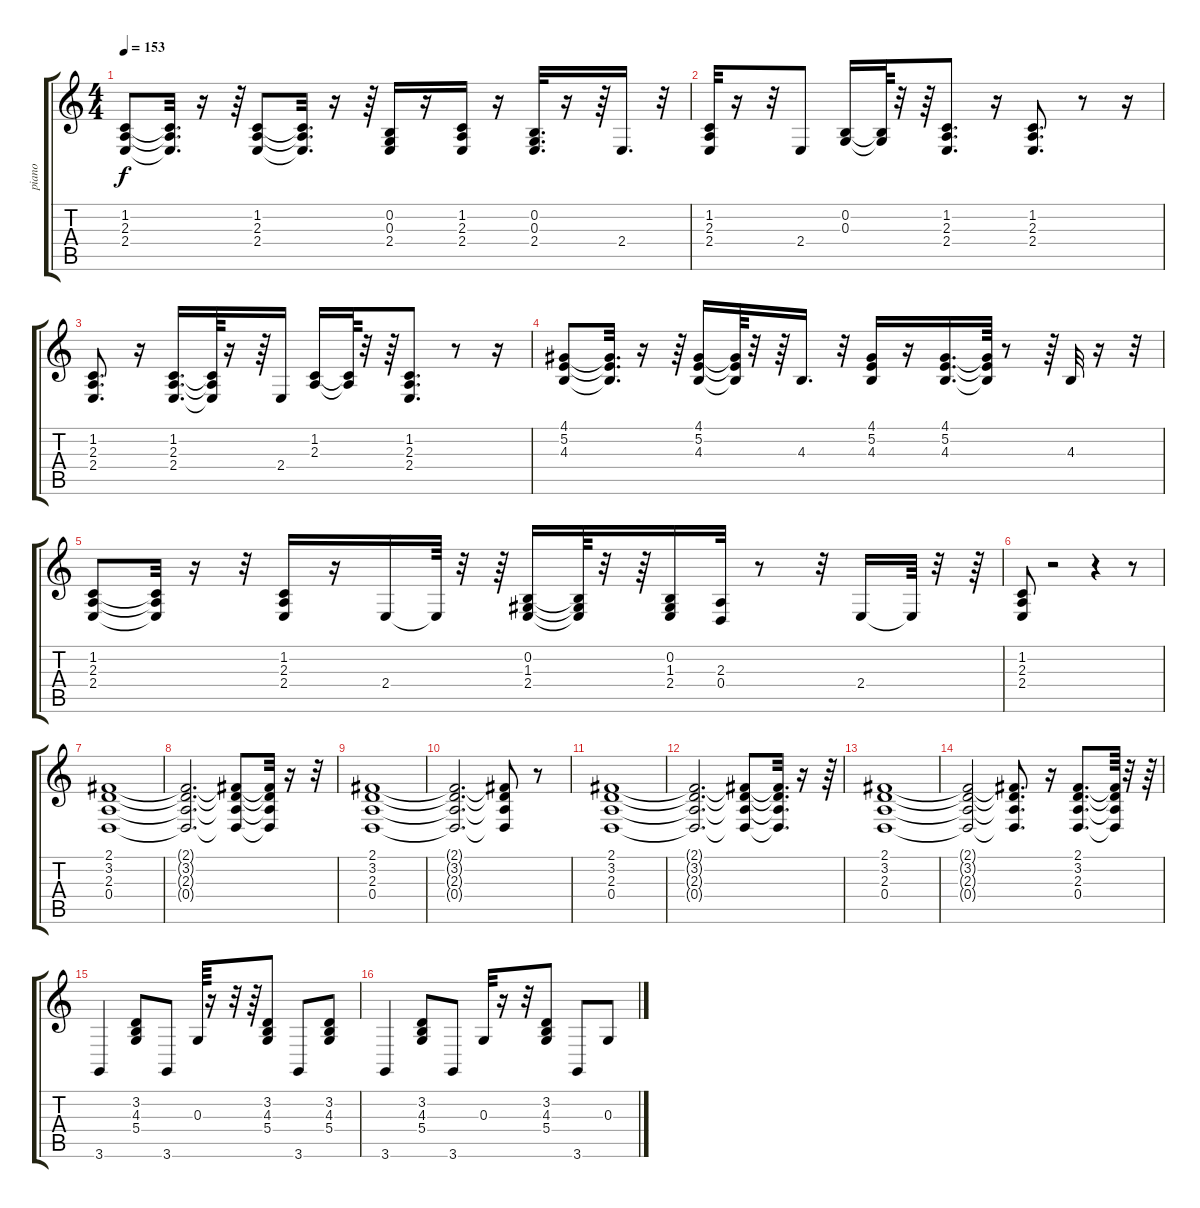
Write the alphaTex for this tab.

\track ("piano" "piano") {instrument acousticgrandpiano}
\staff {score tabs}
\tuning (E4 B3 G3 D3 A2 E2) {hide}
\ts (4 4)
\tempo 153
\clef g2
\ks c
(1.2 2.3 2.4).8{dy f} (1.2{t} 2.3{t} 2.4{t}).32{d} r.16 r.64 (1.2 2.3 2.4).8 (1.2{t} 2.3{t} 2.4{t}).32{d} r.16 r.64 (0.2 0.3 2.4).16 r.16 (1.2 2.3 2.4).16 r.16 (0.2 0.3 2.4).32{d} r.16 r.64 2.4.16{d} r.32 |
(1.2 2.3 2.4).32 r.16 r.32 2.4.8 (0.2 0.3).16 (0.2{t} 0.3{t}).64 r.32 r.64 (1.2 2.3 2.4).8{d} r.16 (1.2 2.3 2.4).8{d} r.8 r.16 |
(1.2 2.3 2.4).8{d} r.16 (1.2 2.3 2.4).16{d} (1.2{t} 2.3{t} 2.4{t}).64 r.16 r.64 2.4.16 (1.2 2.3).16 (1.2{t} 2.3{t}).64 r.32 r.64 (1.2 2.3 2.4).8{d} r.8 r.16 |
(4.1 5.2 4.3).8 (4.1{t} 5.2{t} 4.3{t}).32{d} r.16 r.64 (4.1 5.2 4.3).16 (4.1{t} 5.2{t} 4.3{t}).64 r.32 r.64 4.3.16{d} r.32 (4.1 5.2 4.3).16 r.16 (4.1 5.2 4.3).16{d} (4.1{t} 5.2{t} 4.3{t}).64 r.8 r.64 4.3.32 r.16 r.32 |
(1.2 2.3 2.4).8 (1.2{t} 2.3{t} 2.4{t}).32 r.16 r.32 (1.2 2.3 2.4).16 r.16 2.4.16 2.4{t}.64 r.32 r.64 (0.2 1.3 2.4).16 (0.2{t} 1.3{t} 2.4{t}).64 r.32 r.64 (0.2 1.3 2.4).16 (2.3 0.4).32 r.8 r.32 2.4.16 2.4{t}.64 r.32 r.64 |
(1.2 2.3 2.4).8 r.2 r.4 r.8 |
(2.1 3.2 2.3 0.4).1 |
(2.1{t} 3.2{t} 2.3{t} 0.4{t}).2{d} (2.1{t} 3.2{t} 2.3{t} 0.4{t}).8 (2.1{t} 3.2{t} 2.3{t} 0.4{t}).32 r.16 r.32 |
(2.1 3.2 2.3 0.4).1 |
(2.1{t} 3.2{t} 2.3{t} 0.4{t}).2{d} (2.1{t} 3.2{t} 2.3{t} 0.4{t}).8 r.8 |
(2.1 3.2 2.3 0.4).1 |
(2.1{t} 3.2{t} 2.3{t} 0.4{t}).2{d} (2.1{t} 3.2{t} 2.3{t} 0.4{t}).8 (2.1{t} 3.2{t} 2.3{t} 0.4{t}).32{d} r.16 r.64 |
(2.1 3.2 2.3 0.4).1 |
(2.1{t} 3.2{t} 2.3{t} 0.4{t}).2 (2.1{t} 3.2{t} 2.3{t} 0.4{t}).8{d} r.16 (2.1 3.2 2.3 0.4).8{d} (2.1{t} 3.2{t} 2.3{t} 0.4{t}).64 r.32 r.64 |
3.6.4 (3.2 4.3 5.4).8 3.6.8 0.3.64 r.16 r.32 r.64 (3.2 4.3 5.4).8 3.6.8 (3.2 4.3 5.4).8 |
3.6.4 (3.2 4.3 5.4).8 3.6.8 0.3.32 r.16 r.32 (3.2 4.3 5.4).8 3.6.8 0.3.8
